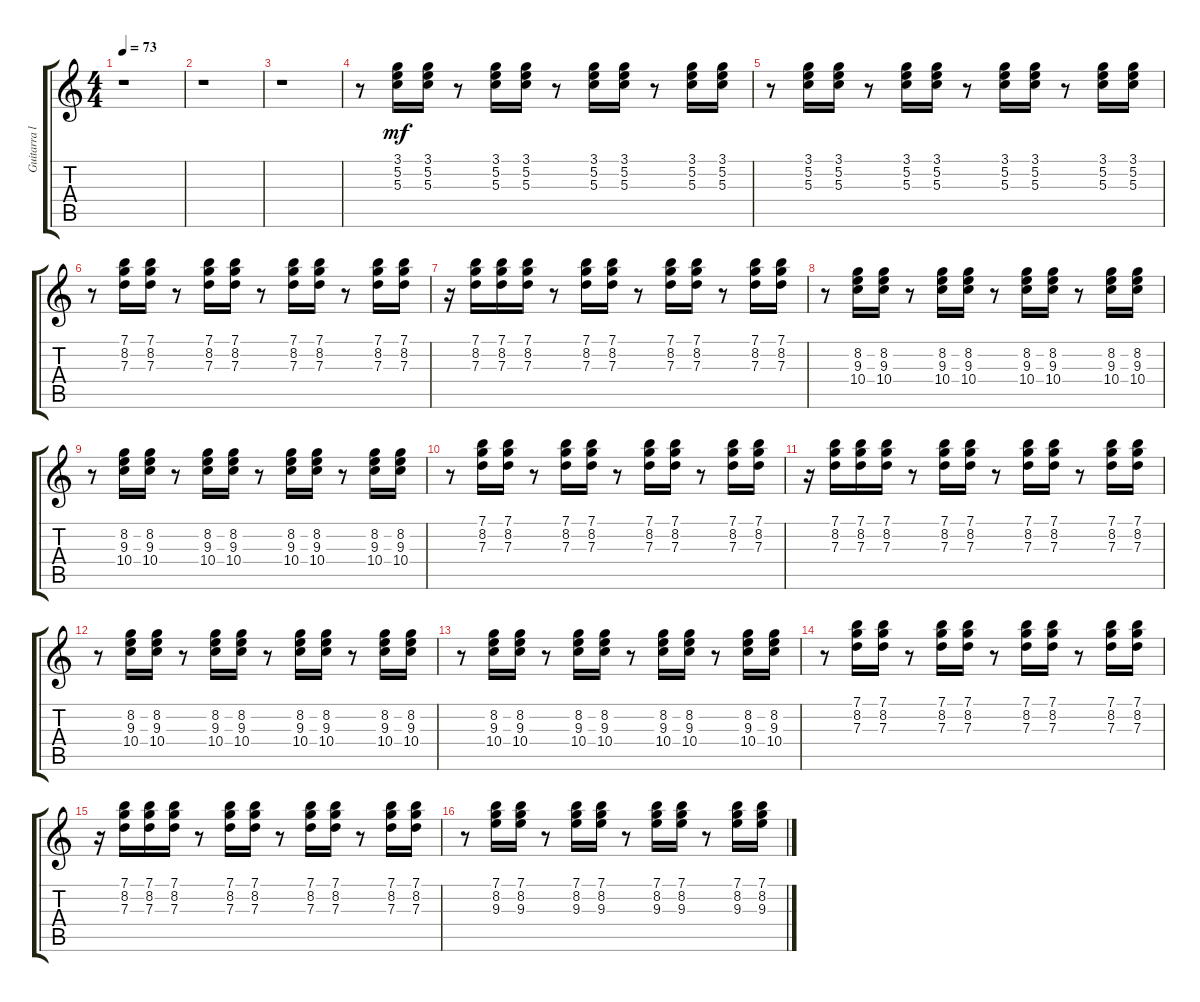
\track ("Guitarra lll" "Guitarra l") {instrument acousticguitarnylon}
\staff {score tabs}
\tuning (E4 B3 G3 D3 A2 E2) {hide}
\ts (4 4)
\tempo 73
\clef g2
\ks c
r.1{dy mf} |
r.1 |
r.1 |
r.8 (3.1 5.2 5.3).16 (3.1 5.2 5.3).16 r.8 (3.1 5.2 5.3).16 (3.1 5.2 5.3).16 r.8 (3.1 5.2 5.3).16 (3.1 5.2 5.3).16 r.8 (3.1 5.2 5.3).16 (3.1 5.2 5.3).16 |
r.8 (3.1 5.2 5.3).16 (3.1 5.2 5.3).16 r.8 (3.1 5.2 5.3).16 (3.1 5.2 5.3).16 r.8 (3.1 5.2 5.3).16 (3.1 5.2 5.3).16 r.8 (3.1 5.2 5.3).16 (3.1 5.2 5.3).16 |
r.8 (7.1 8.2 7.3).16 (7.1 8.2 7.3).16 r.8 (7.1 8.2 7.3).16 (7.1 8.2 7.3).16 r.8 (7.1 8.2 7.3).16 (7.1 8.2 7.3).16 r.8 (7.1 8.2 7.3).16 (7.1 8.2 7.3).16 |
r.16 (7.1 8.2 7.3).16 (7.1 8.2 7.3).16 (7.1 8.2 7.3).16 r.8 (7.1 8.2 7.3).16 (7.1 8.2 7.3).16 r.8 (7.1 8.2 7.3).16 (7.1 8.2 7.3).16 r.8 (7.1 8.2 7.3).16 (7.1 8.2 7.3).16 |
r.8 (8.2 9.3 10.4).16 (8.2 9.3 10.4).16 r.8 (8.2 9.3 10.4).16 (8.2 9.3 10.4).16 r.8 (8.2 9.3 10.4).16 (8.2 9.3 10.4).16 r.8 (8.2 9.3 10.4).16 (8.2 9.3 10.4).16 |
r.8 (8.2 9.3 10.4).16 (8.2 9.3 10.4).16 r.8 (8.2 9.3 10.4).16 (8.2 9.3 10.4).16 r.8 (8.2 9.3 10.4).16 (8.2 9.3 10.4).16 r.8 (8.2 9.3 10.4).16 (8.2 9.3 10.4).16 |
r.8 (7.1 8.2 7.3).16 (7.1 8.2 7.3).16 r.8 (7.1 8.2 7.3).16 (7.1 8.2 7.3).16 r.8 (7.1 8.2 7.3).16 (7.1 8.2 7.3).16 r.8 (7.1 8.2 7.3).16 (7.1 8.2 7.3).16 |
r.16 (7.1 8.2 7.3).16 (7.1 8.2 7.3).16 (7.1 8.2 7.3).16 r.8 (7.1 8.2 7.3).16 (7.1 8.2 7.3).16 r.8 (7.1 8.2 7.3).16 (7.1 8.2 7.3).16 r.8 (7.1 8.2 7.3).16 (7.1 8.2 7.3).16 |
r.8 (8.2 9.3 10.4).16 (8.2 9.3 10.4).16 r.8 (8.2 9.3 10.4).16 (8.2 9.3 10.4).16 r.8 (8.2 9.3 10.4).16 (8.2 9.3 10.4).16 r.8 (8.2 9.3 10.4).16 (8.2 9.3 10.4).16 |
r.8 (8.2 9.3 10.4).16 (8.2 9.3 10.4).16 r.8 (8.2 9.3 10.4).16 (8.2 9.3 10.4).16 r.8 (8.2 9.3 10.4).16 (8.2 9.3 10.4).16 r.8 (8.2 9.3 10.4).16 (8.2 9.3 10.4).16 |
r.8 (7.1 8.2 7.3).16 (7.1 8.2 7.3).16 r.8 (7.1 8.2 7.3).16 (7.1 8.2 7.3).16 r.8 (7.1 8.2 7.3).16 (7.1 8.2 7.3).16 r.8 (7.1 8.2 7.3).16 (7.1 8.2 7.3).16 |
r.16 (7.1 8.2 7.3).16 (7.1 8.2 7.3).16 (7.1 8.2 7.3).16 r.8 (7.1 8.2 7.3).16 (7.1 8.2 7.3).16 r.8 (7.1 8.2 7.3).16 (7.1 8.2 7.3).16 r.8 (7.1 8.2 7.3).16 (7.1 8.2 7.3).16 |
r.8 (7.1 8.2 9.3).16 (7.1 8.2 9.3).16 r.8 (7.1 8.2 9.3).16 (7.1 8.2 9.3).16 r.8 (7.1 8.2 9.3).16 (7.1 8.2 9.3).16 r.8 (7.1 8.2 9.3).16 (7.1 8.2 9.3).16
